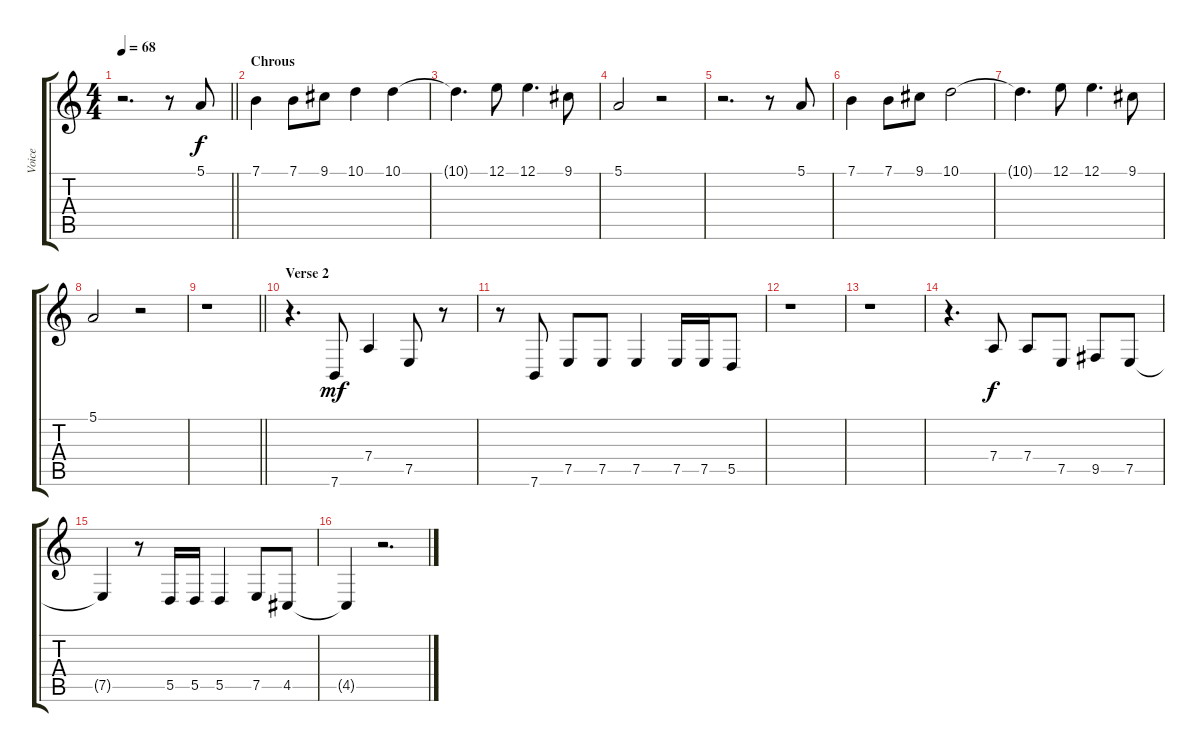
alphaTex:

\track ("Voice" "Voice") {instrument flute}
\staff {score tabs}
\tuning (E4 B3 G3 D3 A2 E2) {hide}
\ts (4 4)
\tempo 68
\clef g2
\barLineRight lightlight
\ks c
r.2{d dy f} r.8 5.1.8 |
\section ("" "Chrous")
7.1.4 7.1.8 9.1.8 10.1.4 10.1.4 |
10.1{t}.4{d} 12.1.8 12.1.4{d} 9.1.8 |
5.1.2 r.2 |
r.2{d} r.8 5.1.8 |
7.1.4 7.1.8 9.1.8 10.1.2 |
10.1{t}.4{d} 12.1.8 12.1.4{d} 9.1.8 |
5.1.2 r.2 |
\barLineRight lightlight
r.1 |
\section ("" "Verse 2")
r.4{d} 7.6.8{dy mf} 7.4.4 7.5.8 r.8 |
r.8 7.6.8 7.5.8 7.5.8 7.5.4 7.5.16 7.5.16 5.5.8 |
r.1 |
r.1 |
r.4{d} 7.4.8{dy f} 7.4.8 7.5.8 9.5.8 7.5.8 |
7.5{t}.4 r.8 5.5.16 5.5.16 5.5.4 7.5.8 4.5.8 |
4.5{t}.4 r.2{d}
